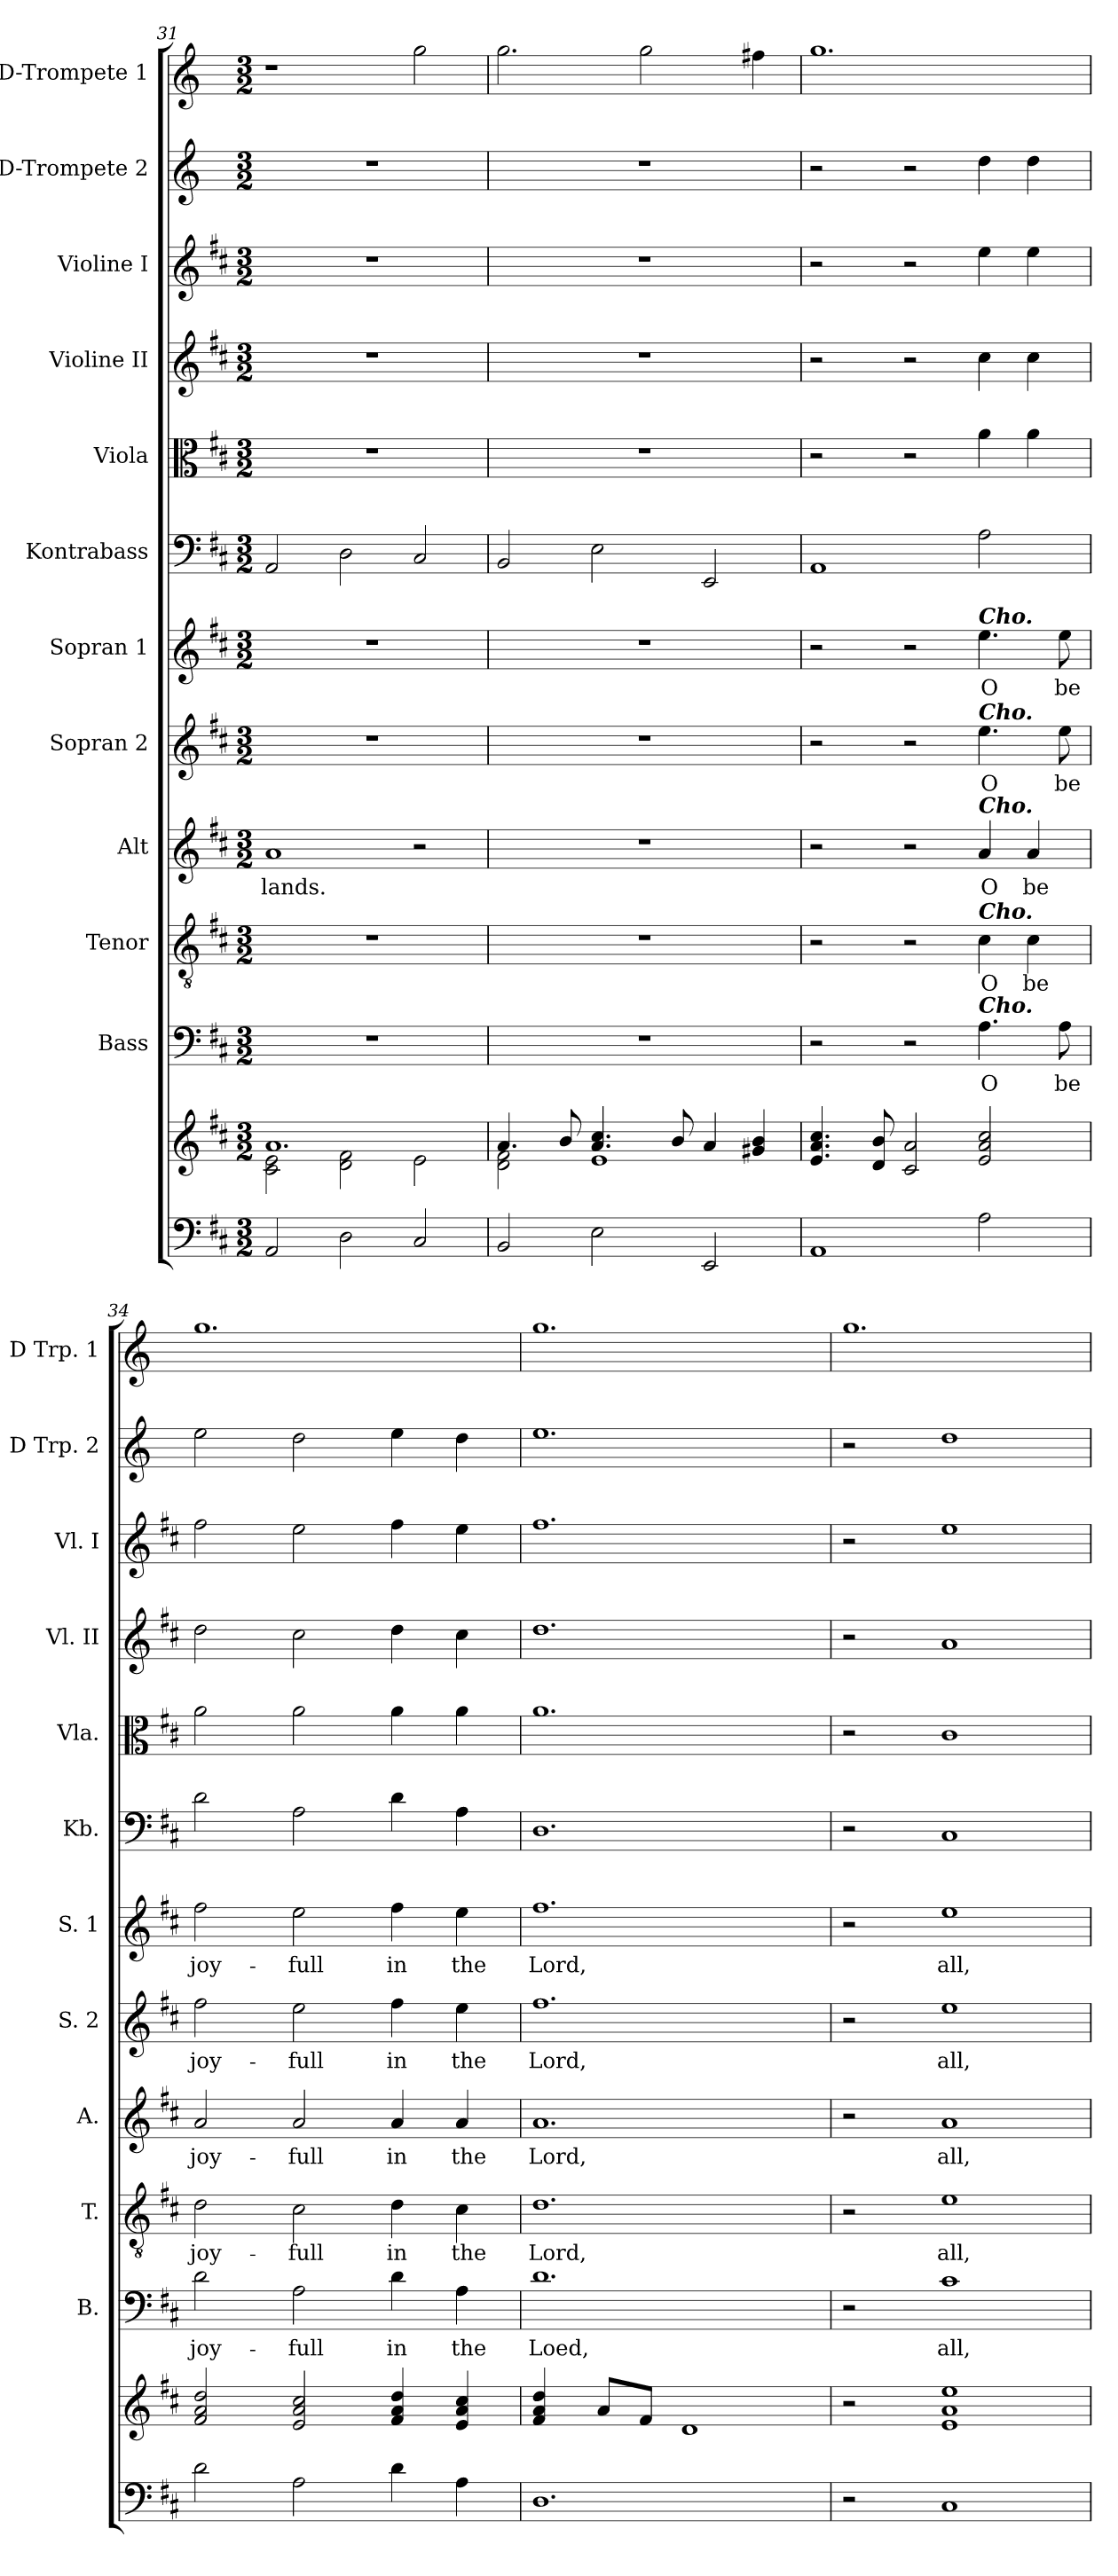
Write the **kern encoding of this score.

**kern	**kern	**kern	**text	**kern	**text	**kern	**text	**kern	**text	**kern	**text	**kern	**kern	**kern	**kern	**kern	**kern
*part12	*part12	*part11	*part11	*part10	*part10	*part9	*part9	*part8	*part8	*part7	*part7	*part6	*part5	*part4	*part3	*part2	*part1
*staff13	*staff12	*staff11	*staff11	*staff10	*staff10	*staff9	*staff9	*staff8	*staff8	*staff7	*staff7	*staff6	*staff5	*staff4	*staff3	*staff2	*staff1
*	*	*I"Bass	*	*I"Tenor	*	*I"Alt	*	*I"Sopran 2	*	*I"Sopran 1	*	*I"Kontrabass	*I"Viola	*I"Violine II	*I"Violine I	*I"D-Trompete 2	*I"D-Trompete 1
*	*	*I'B.	*	*I'T.	*	*I'A.	*	*I'S. 2	*	*I'S. 1	*	*I'Kb.	*I'Vla.	*I'Vl. II	*I'Vl. I	*I'D Trp. 2	*I'D Trp. 1
*clefF4	*clefG2	*clefF4	*	*clefGv2	*	*clefG2	*	*clefG2	*	*clefG2	*	*clefF4	*clefC3	*clefG2	*clefG2	*clefG2	*clefG2
*	*	*	*	*	*	*	*	*	*	*	*	*ITrd7c12	*	*	*	*ITrd-1c-2	*ITrd-1c-2
*k[f#c#]	*k[f#c#]	*k[f#c#]	*	*k[f#c#]	*	*k[f#c#]	*	*k[f#c#]	*	*k[f#c#]	*	*k[f#c#]	*k[f#c#]	*k[f#c#]	*k[f#c#]	*k[f#c#]	*k[f#c#]
*D:	*D:	*D:	*	*D:	*	*D:	*	*D:	*	*D:	*	*D:	*D:	*D:	*D:	*D:	*D:
*M3/2	*M3/2	*M3/2	*	*M3/2	*	*M3/2	*	*M3/2	*	*M3/2	*	*M3/2	*M3/2	*M3/2	*M3/2	*M3/2	*M3/2
=31	=31	=31	=31	=31	=31	=31	=31	=31	=31	=31	=31	=31	=31	=31	=31	=31	=31
*	*^	*	*	*	*	*	*	*	*	*	*	*	*	*	*	*	*
!	!	!	!	!	!	!	!	!LO:LY:b	!	!	!	!	!	!	!	!	!	!
2AA/	1.a	2c#\ 2e\	1.r	.	1.r	.	1a	lands.	1.r	.	1.r	.	2AAA/	1.r	1.r	1.r	1.r	1r
2D\	.	2d\ 2f#\	.	.	.	.	.	.	.	.	.	.	2DD\	.	.	.	.	.
2C#/	.	2e\	.	.	.	.	2r	.	.	.	.	.	2CC#/	.	.	.	.	2aa\
!!LO:PB:g=z
=32	=32	=32	=32	=32	=32	=32	=32	=32	=32	=32	=32	=32	=32	=32	=32	=32	=32	=32
2BB/	4.a/	2d\ 2f#\	1.r	.	1.r	.	1.r	.	1.r	.	1.r	.	2BBB/	1.r	1.r	1.r	1.r	2.aa\
.	8b/	.	.	.	.	.	.	.	.	.	.	.	.	.	.	.	.	.
2E\	4.a/ 4.cc#/	1e	.	.	.	.	.	.	.	.	.	.	2EE\	.	.	.	.	.
.	.	.	.	.	.	.	.	.	.	.	.	.	.	.	.	.	.	2aa\
.	8b/	.	.	.	.	.	.	.	.	.	.	.	.	.	.	.	.	.
2EE/	4a/	.	.	.	.	.	.	.	.	.	.	.	2EEE/	.	.	.	.	.
.	4g#X/ 4b/	.	.	.	.	.	.	.	.	.	.	.	.	.	.	.	.	4gg#X\
*	*v	*v	*	*	*	*	*	*	*	*	*	*	*	*	*	*	*	*
=33	=33	=33	=33	=33	=33	=33	=33	=33	=33	=33	=33	=33	=33	=33	=33	=33	=33
1AA	4.e/ 4.a/ 4.cc#/	2r	.	2r	.	2r	.	2r	.	2r	.	1AAA	2r	2r	2r	2r	1.aa
.	8d/ 8b/	.	.	.	.	.	.	.	.	.	.	.	.	.	.	.	.
.	2c#/ 2a/	2r	.	2r	.	2r	.	2r	.	2r	.	.	2r	2r	2r	2r	.
!	!	!	!	!	!	!	!	!	!	!LO:TX:a:Bi:t=Cho.	!	!	!	!	!	!	!
!	!	!	!	!	!	!	!	!LO:TX:a:Bi:t=Cho.	!	!	!	!	!	!	!	!	!
!	!	!	!	!	!	!LO:TX:a:Bi:t=Cho.	!	!	!	!	!	!	!	!	!	!	!
!	!	!	!	!LO:TX:a:Bi:t=Cho.	!	!	!	!	!	!	!	!	!	!	!	!	!
!	!	!LO:TX:a:Bi:t=Cho.	!	!	!	!	!	!	!	!	!	!	!	!	!	!	!
!	!	!	!LO:LY:b	!	!LO:LY:b	!	!LO:LY:b	!	!LO:LY:b	!	!LO:LY:b	!	!	!	!	!	!
2A\	2e/ 2a/ 2cc#/	4.A\	O	4c#\	O	4a/	O	4.ee\	O	4.ee\	O	2AA\	4a\	4cc#\	4ee\	4ee\	.
!	!	!	!	!	!LO:LY:b	!	!LO:LY:b	!	!	!	!	!	!	!	!	!	!
.	.	.	.	4c#\	be	4a/	be	.	.	.	.	.	4a\	4cc#\	4ee\	4ee\	.
!	!	!	!LO:LY:b	!	!	!	!	!	!LO:LY:b	!	!LO:LY:b	!	!	!	!	!	!
.	.	8A\	be	.	.	.	.	8ee\	be	8ee\	be	.	.	.	.	.	.
=34	=34	=34	=34	=34	=34	=34	=34	=34	=34	=34	=34	=34	=34	=34	=34	=34	=34
!	!	!	!LO:LY:b	!	!LO:LY:b	!	!LO:LY:b	!	!LO:LY:b	!	!LO:LY:b	!	!	!	!	!	!
2d\	2f#/ 2a/ 2dd/	2d\	joy-	2d\	joy-	2a/	joy-	2ff#\	joy-	2ff#\	joy-	2D\	2a\	2dd\	2ff#\	2ff#\	1.aa
!	!	!	!LO:LY:b	!	!LO:LY:b	!	!LO:LY:b	!	!LO:LY:b	!	!LO:LY:b	!	!	!	!	!	!
2A\	2e/ 2a/ 2cc#/	2A\	-full	2c#\	-full	2a/	-full	2ee\	-full	2ee\	-full	2AA\	2a\	2cc#\	2ee\	2ee\	.
!	!	!	!LO:LY:b	!	!LO:LY:b	!	!LO:LY:b	!	!LO:LY:b	!	!LO:LY:b	!	!	!	!	!	!
4d\	4f#/ 4a/ 4dd/	4d\	in	4d\	in	4a/	in	4ff#\	in	4ff#\	in	4D\	4a\	4dd\	4ff#\	4ff#\	.
!	!	!	!LO:LY:b	!	!LO:LY:b	!	!LO:LY:b	!	!LO:LY:b	!	!LO:LY:b	!	!	!	!	!	!
4A\	4e/ 4a/ 4cc#/	4A\	the	4c#\	the	4a/	the	4ee\	the	4ee\	the	4AA\	4a\	4cc#\	4ee\	4ee\	.
=35	=35	=35	=35	=35	=35	=35	=35	=35	=35	=35	=35	=35	=35	=35	=35	=35	=35
!	!	!	!LO:LY:b	!	!LO:LY:b	!	!LO:LY:b	!	!LO:LY:b	!	!LO:LY:b	!	!	!	!	!	!
1.D	4f#/ 4a/ 4dd/	1.d	Loed,	1.d	Lord,	1.a	Lord,	1.ff#	Lord,	1.ff#	Lord,	1.DD	1.a	1.dd	1.ff#	1.ff#	1.aa
.	8a/L	.	.	.	.	.	.	.	.	.	.	.	.	.	.	.	.
.	8f#/J	.	.	.	.	.	.	.	.	.	.	.	.	.	.	.	.
.	1d	.	.	.	.	.	.	.	.	.	.	.	.	.	.	.	.
=36	=36	=36	=36	=36	=36	=36	=36	=36	=36	=36	=36	=36	=36	=36	=36	=36	=36
2r	2r	2r	.	2r	.	2r	.	2r	.	2r	.	2r	2r	2r	2r	2r	1.aa
!	!	!	!LO:LY:b	!	!LO:LY:b	!	!LO:LY:b	!	!LO:LY:b	!	!LO:LY:b	!	!	!	!	!	!
1C#	1e 1a 1ee	1c#	all,	1e	all,	1a	all,	1ee	all,	1ee	all,	1CC#	1c#	1a	1ee	1ee	.
=	=	=	=	=	=	=	=	=	=	=	=	=	=	=	=	=	=
*-	*-	*-	*-	*-	*-	*-	*-	*-	*-	*-	*-	*-	*-	*-	*-	*-	*-
